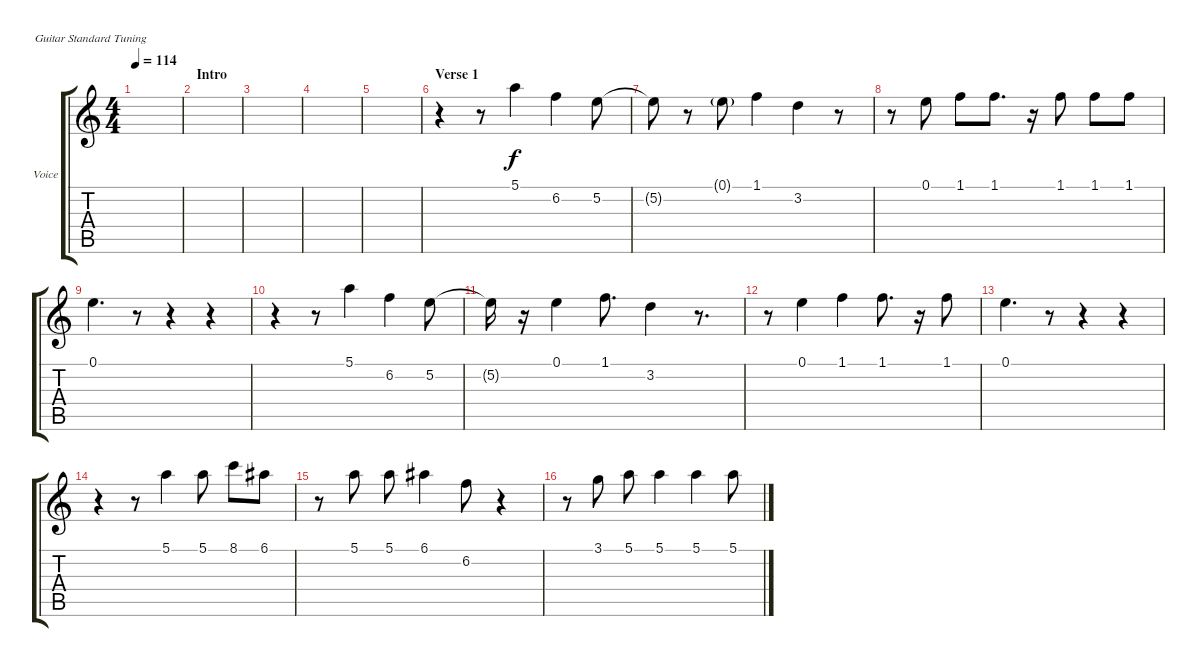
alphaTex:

\bracketExtendMode groupsimilarinstruments
\firstSystemTrackNameOrientation horizontal
\otherSystemsTrackNameOrientation horizontal
\track ("Voice" "Voice") {mute instrument acousticguitarsteel}
\staff {score tabs}
\tuning (E4 B3 G3 D3 A2 E2)
\ts (4 4)
\tempo 114
\clef g2
\ks c
|
\section ("" "Intro")
\scale
0.485477 |
\scale
0.257261 |
\scale
0.257261 |
\scale
0.333333 |
\section ("" "Verse 1")
\scale
0.333333 r.4 r.8 5.1.4 6.2.4 5.2.8 |
\scale
0.333333 5.2{t}.8 r.8 0.1{g}.8 1.1.4 3.2.4 r.8 |
\scale
0.333333 r.8 0.1.8 1.1.8 1.1.8{d} r.16 1.1.8 1.1.8 1.1.8 |
\scale
0.333333 0.1.4{d} r.8 r.4 r.4 |
\scale
0.333333 r.4 r.8 5.1.4 6.2.4 5.2.8 |
\scale
0.333333 5.2{t}.16 r.16 0.1.4 1.1.8{d} 3.2.4 r.8{d} |
\scale
0.333333 r.8 0.1.4 1.1.4 1.1.8{d} r.16 1.1.8 |
\scale
0.333333 0.1.4{d} r.8 r.4 r.4 |
\scale
0.333333 r.4 r.8 5.1.4 5.1.8 8.1.8 6.1.8 |
\scale
0.333333 r.8 5.1.8 5.1.8 6.1.4 6.2.8 r.4 |
\scale
0.333333 r.8 3.1.8 5.1.8 5.1.4 5.1.4 5.1.8
